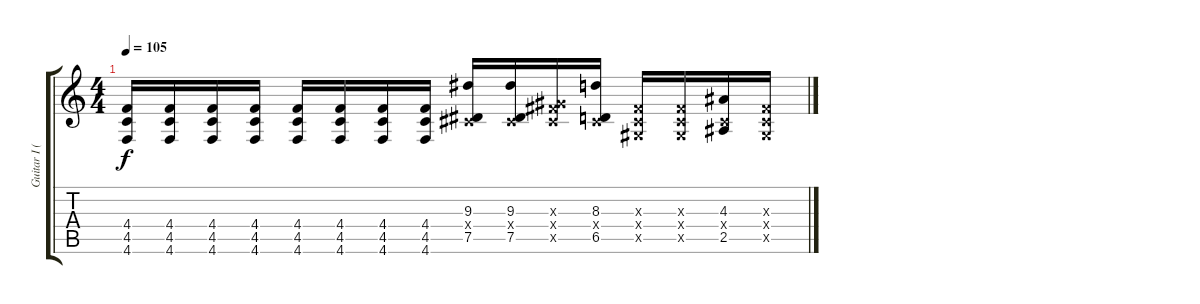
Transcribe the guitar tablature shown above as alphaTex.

\track ("Guitar I (Szabó Péter)" "Guitar I (") {instrument overdrivenguitar}
\staff {score tabs}
\tuning (Eb4 Bb3 Gb3 Db3 Ab2 Db2) {hide}
\ts (4 4)
\tempo 105
\clef g2
\ks c
(4.4 4.5 4.6).16{dy f} (4.4 4.5 4.6).16 (4.4 4.5 4.6).16 (4.4 4.5 4.6).16 (4.4 4.5 4.6).16 (4.4 4.5 4.6).16 (4.4 4.5 4.6).16 (4.4 4.5 4.6).16 (9.3 0.4{x} 7.5).16 (9.3 0.4{x} 7.5).16 (0.3{x} 7.4{x} 5.5{x}).16 (8.3 0.4{x} 6.5).16 (0.3{x} 0.4{x} 0.5{x}).16 (0.3{x} 0.4{x} 0.5{x}).16 (4.3 0.4{x} 2.5).16 (0.3{x} 0.4{x} 0.5{x}).16
